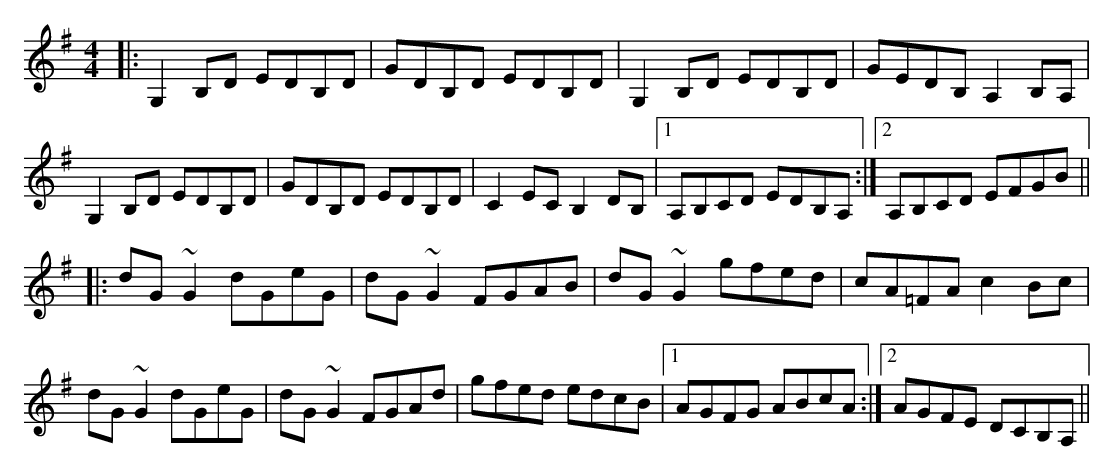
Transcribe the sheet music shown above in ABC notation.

X:1
M:4/4
K:G
|:G,2B,D EDB,D|GDB,D EDB,D|G,2B,D EDB,D|GEDB, A,2B,A,|
G,2B,D EDB,D|GDB,D EDB,D|C2EC B,2DB,|1 A,B,CD EDB,A,:|2 A,B,CD EFGB||
|:dG~G2 dGeG|dG~G2 FGAB|dG~G2 gfed|cA=FA c2Bc|
dG~G2 dGeG|dG~G2 FGAd|gfed edcB|1 AGFG ABcA:|2 AGFE DCB,A,||
